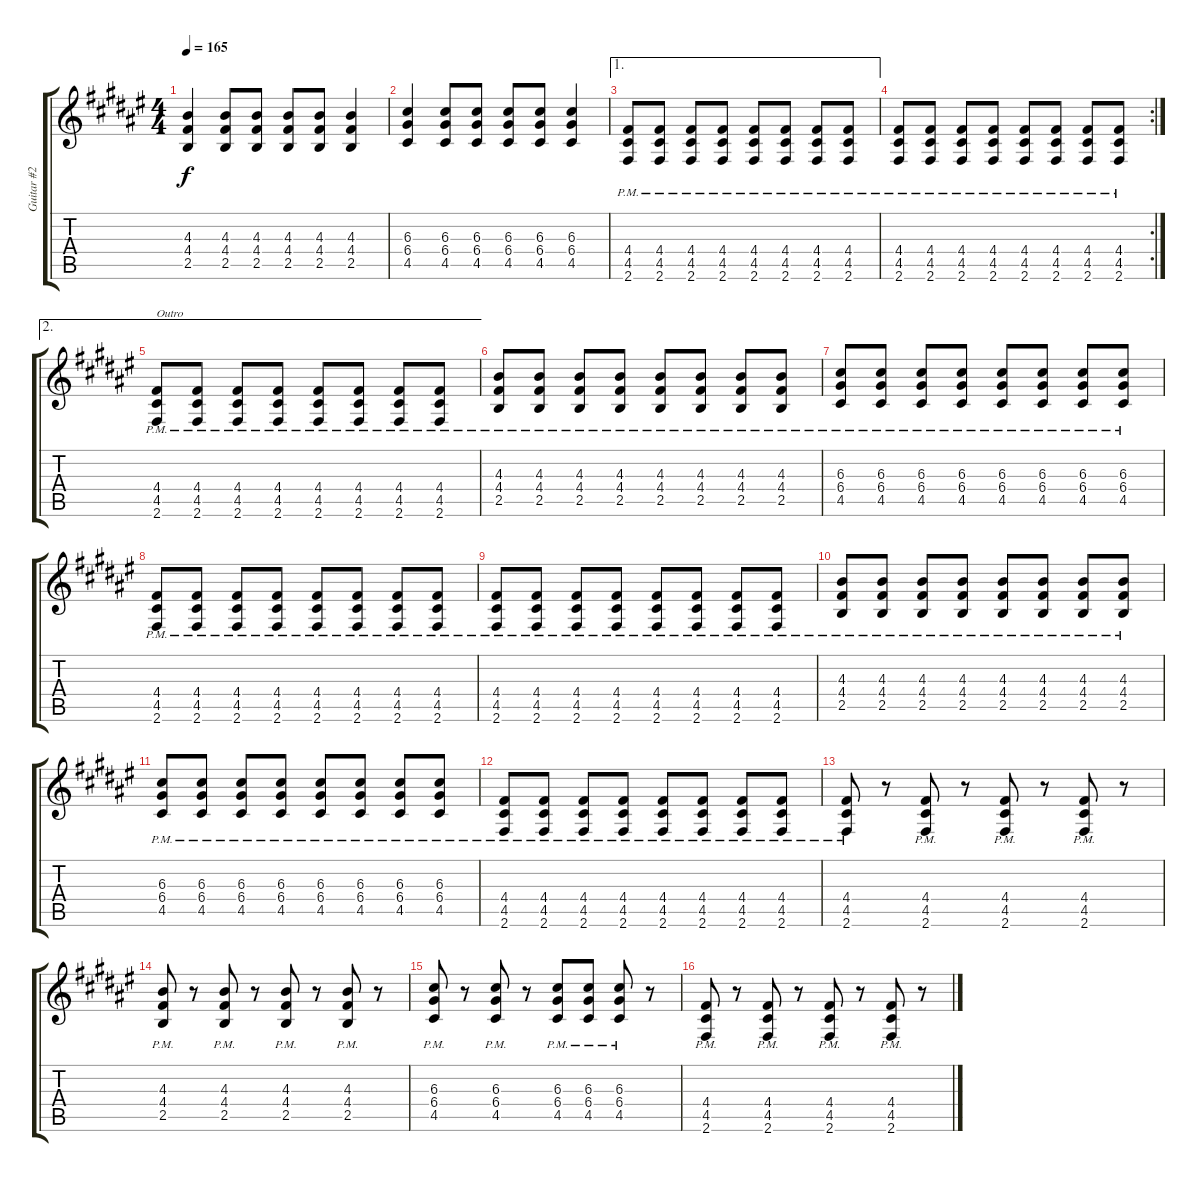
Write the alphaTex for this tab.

\track ("Guitar #2" "Guitar #2") {instrument distortionguitar}
\staff {score tabs}
\tuning (E4 B3 G3 D3 A2 E2) {hide}
\ts (4 4)
\tempo 165
\clef g2
\ks f#
(4.3 4.4 2.5).4{dy f} (4.3 4.4 2.5).8 (4.3 4.4 2.5).8 (4.3 4.4 2.5).8 (4.3 4.4 2.5).8 (4.3 4.4 2.5).4 |
(6.3 6.4 4.5).4 (6.3 6.4 4.5).8 (6.3 6.4 4.5).8 (6.3 6.4 4.5).8 (6.3 6.4 4.5).8 (6.3 6.4 4.5).4 |
\ae 1
(4.4{pm} 4.5{pm} 2.6{pm}).8 (4.4{pm} 4.5{pm} 2.6{pm}).8 (4.4{pm} 4.5{pm} 2.6{pm}).8 (4.4{pm} 4.5{pm} 2.6{pm}).8 (4.4{pm} 4.5{pm} 2.6{pm}).8 (4.4{pm} 4.5{pm} 2.6{pm}).8 (4.4{pm} 4.5{pm} 2.6{pm}).8 (4.4{pm} 4.5{pm} 2.6{pm}).8 |
\rc 2
(4.4{pm} 4.5{pm} 2.6{pm}).8 (4.4{pm} 4.5{pm} 2.6{pm}).8 (4.4{pm} 4.5{pm} 2.6{pm}).8 (4.4{pm} 4.5{pm} 2.6{pm}).8 (4.4{pm} 4.5{pm} 2.6{pm}).8 (4.4{pm} 4.5{pm} 2.6{pm}).8 (4.4{pm} 4.5{pm} 2.6{pm}).8 (4.4{pm} 4.5 2.6).8 |
\ae 2
(4.4{pm} 4.5{pm} 2.6{pm}).8{txt "Outro"} (4.4{pm} 4.5{pm} 2.6{pm}).8 (4.4{pm} 4.5{pm} 2.6{pm}).8 (4.4{pm} 4.5{pm} 2.6{pm}).8 (4.4{pm} 4.5{pm} 2.6{pm}).8 (4.4{pm} 4.5{pm} 2.6{pm}).8 (4.4{pm} 4.5{pm} 2.6{pm}).8 (4.4{pm} 4.5{pm} 2.6{pm}).8 |
(4.3{pm} 4.4{pm} 2.5{pm}).8 (4.3{pm} 4.4{pm} 2.5{pm}).8 (4.3{pm} 4.4{pm} 2.5{pm}).8 (4.3{pm} 4.4{pm} 2.5{pm}).8 (4.3{pm} 4.4{pm} 2.5{pm}).8 (4.3{pm} 4.4{pm} 2.5{pm}).8 (4.3{pm} 4.4{pm} 2.5{pm}).8 (4.3{pm} 4.4{pm} 2.5{pm}).8 |
(6.3{pm} 6.4{pm} 4.5{pm}).8 (6.3{pm} 6.4{pm} 4.5{pm}).8 (6.3{pm} 6.4{pm} 4.5{pm}).8 (6.3{pm} 6.4{pm} 4.5{pm}).8 (6.3{pm} 6.4{pm} 4.5{pm}).8 (6.3{pm} 6.4{pm} 4.5{pm}).8 (6.3{pm} 6.4{pm} 4.5{pm}).8 (6.3{pm} 6.4{pm} 4.5{pm}).8 |
(4.4{pm} 4.5{pm} 2.6{pm}).8 (4.4{pm} 4.5{pm} 2.6{pm}).8 (4.4{pm} 4.5{pm} 2.6{pm}).8 (4.4{pm} 4.5{pm} 2.6{pm}).8 (4.4{pm} 4.5{pm} 2.6{pm}).8 (4.4{pm} 4.5{pm} 2.6{pm}).8 (4.4{pm} 4.5{pm} 2.6{pm}).8 (4.4{pm} 4.5{pm} 2.6{pm}).8 |
(4.4{pm} 4.5{pm} 2.6{pm}).8 (4.4{pm} 4.5{pm} 2.6{pm}).8 (4.4{pm} 4.5{pm} 2.6{pm}).8 (4.4{pm} 4.5{pm} 2.6{pm}).8 (4.4{pm} 4.5{pm} 2.6{pm}).8 (4.4{pm} 4.5{pm} 2.6{pm}).8 (4.4{pm} 4.5{pm} 2.6{pm}).8 (4.4{pm} 4.5{pm} 2.6{pm}).8 |
(4.3{pm} 4.4{pm} 2.5{pm}).8 (4.3{pm} 4.4{pm} 2.5{pm}).8 (4.3{pm} 4.4{pm} 2.5{pm}).8 (4.3{pm} 4.4{pm} 2.5{pm}).8 (4.3{pm} 4.4{pm} 2.5{pm}).8 (4.3{pm} 4.4{pm} 2.5{pm}).8 (4.3{pm} 4.4{pm} 2.5{pm}).8 (4.3{pm} 4.4{pm} 2.5{pm}).8 |
(6.3{pm} 6.4{pm} 4.5{pm}).8 (6.3{pm} 6.4{pm} 4.5{pm}).8 (6.3{pm} 6.4{pm} 4.5{pm}).8 (6.3{pm} 6.4{pm} 4.5{pm}).8 (6.3{pm} 6.4{pm} 4.5{pm}).8 (6.3{pm} 6.4{pm} 4.5{pm}).8 (6.3{pm} 6.4{pm} 4.5{pm}).8 (6.3{pm} 6.4{pm} 4.5{pm}).8 |
(4.4{pm} 4.5{pm} 2.6{pm}).8 (4.4{pm} 4.5{pm} 2.6{pm}).8 (4.4{pm} 4.5{pm} 2.6{pm}).8 (4.4{pm} 4.5{pm} 2.6{pm}).8 (4.4{pm} 4.5{pm} 2.6{pm}).8 (4.4{pm} 4.5{pm} 2.6{pm}).8 (4.4{pm} 4.5{pm} 2.6{pm}).8 (4.4{pm} 4.5{pm} 2.6{pm}).8 |
(4.4{pm} 4.5{pm} 2.6{pm}).8 r.8 (4.4{pm} 4.5{pm} 2.6{pm}).8 r.8 (4.4{pm} 4.5{pm} 2.6{pm}).8 r.8 (4.4{pm} 4.5{pm} 2.6{pm}).8 r.8 |
(4.3{pm} 4.4{pm} 2.5{pm}).8 r.8 (4.3{pm} 4.4{pm} 2.5{pm}).8 r.8 (4.3{pm} 4.4{pm} 2.5{pm}).8 r.8 (4.3{pm} 4.4{pm} 2.5{pm}).8 r.8 |
(6.3{pm} 6.4{pm} 4.5{pm}).8 r.8 (6.3{pm} 6.4{pm} 4.5{pm}).8 r.8 (6.3{pm} 6.4{pm} 4.5{pm}).8 (6.3{pm} 6.4{pm} 4.5{pm}).8 (6.3{pm} 6.4{pm} 4.5{pm}).8 r.8 |
(4.4{pm} 4.5{pm} 2.6{pm}).8 r.8 (4.4{pm} 4.5{pm} 2.6{pm}).8 r.8 (4.4{pm} 4.5{pm} 2.6{pm}).8 r.8 (4.4{pm} 4.5{pm} 2.6{pm}).8 r.8
